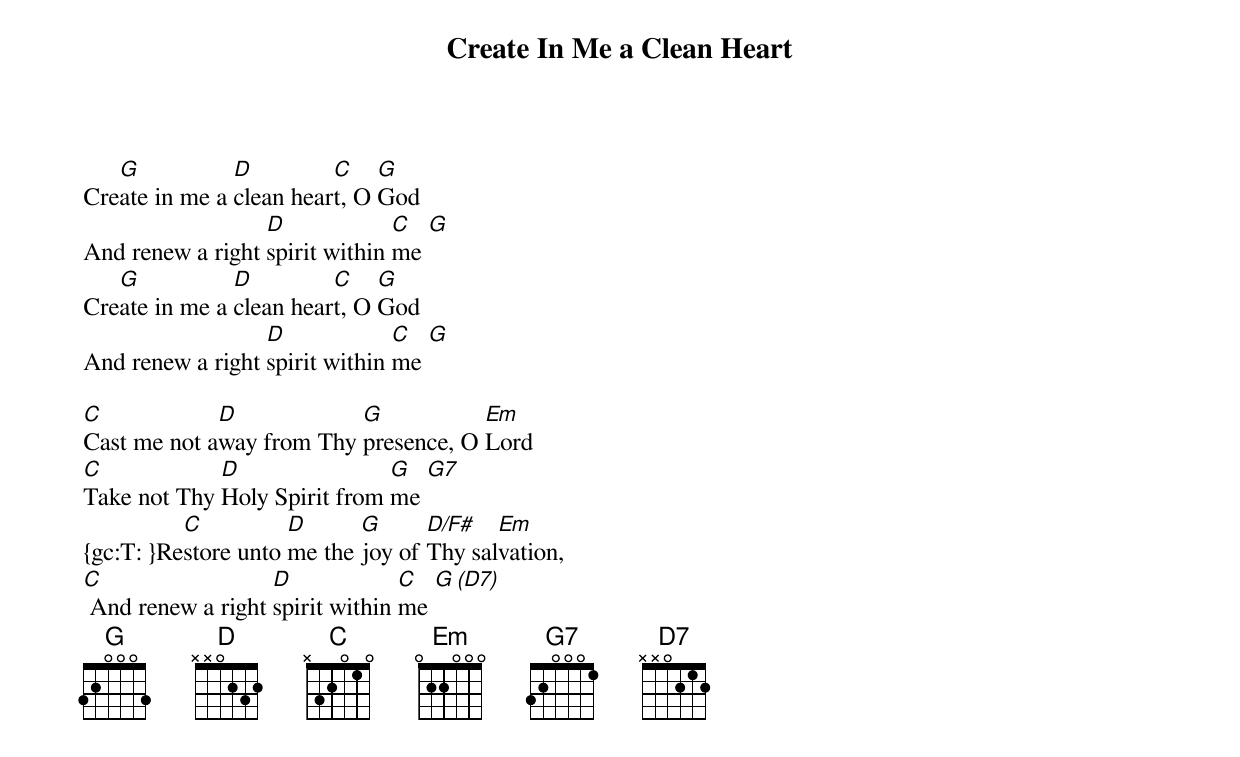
{title: Create In Me a Clean Heart}
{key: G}
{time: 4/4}
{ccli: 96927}
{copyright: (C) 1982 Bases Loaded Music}
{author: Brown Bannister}

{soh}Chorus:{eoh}
Cre[G]ate in me a [D]clean hear[C]t, O [G]God
And renew a right [D]spirit within [C]me [G]
Cre[G]ate in me a [D]clean hear[C]t, O [G]God
And renew a right [D]spirit within [C]me [G]

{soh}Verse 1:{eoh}
[C]Cast me not a[D]way from Thy [G]presence, O [Em]Lord
[C]Take not Thy [D]Holy Spirit from [G]me [G7]
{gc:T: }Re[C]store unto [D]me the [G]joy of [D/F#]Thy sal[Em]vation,
[C] And renew a right [D]spirit within [C]me [G][(D7)]
